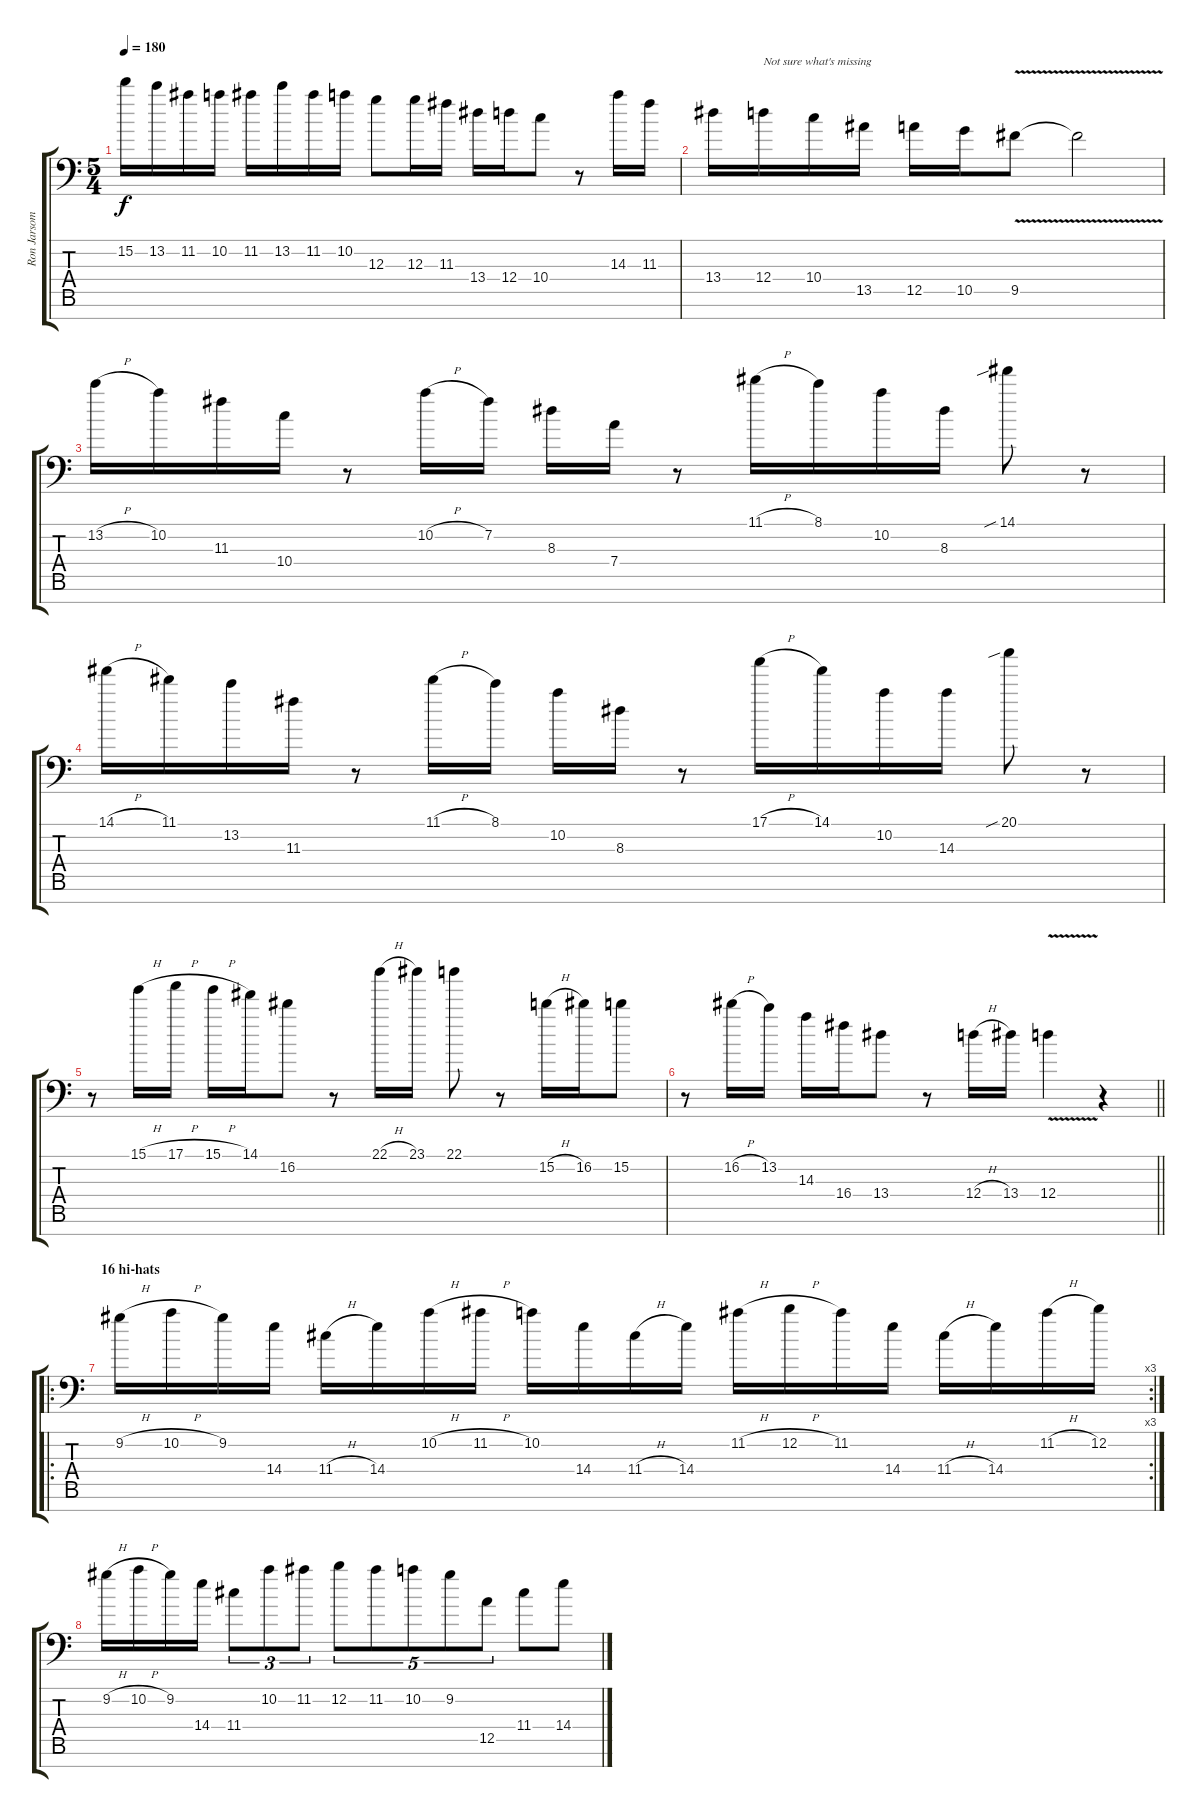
\track ("Ron Jarsombek " "Ron Jarsom") {instrument distortionguitar}
\staff {score tabs}
\tuning (E4 B3 G3 D3 A2 E2 A1) {hide}
\ts (5 4)
\tempo 180
\clef f4
\ks c
15.2.16{dy f} 13.2.16 11.2.16 10.2.16 11.2.16 13.2.16 11.2.16 10.2.16 12.3.8 12.3.16 11.3.16 13.4.16 12.4.16 10.4.8 r.8 14.3.16 11.3.16 |
13.4.16 12.4.16{txt "Not sure what's missing"} 10.4.16 13.5.16 12.5.16 10.5.16 9.5{v}.8 9.5{t}.2 |
13.2{h}.16 10.2.16 11.3.16 10.4.16 r.8 10.2{h}.16 7.2.16 8.3.16 7.4.16 r.8 11.1{h}.16 8.1.16 10.2.16 8.3.16 14.1{sib}.8 r.8 |
14.1{h}.16 11.1.16 13.2.16 11.3.16 r.8 11.1{h}.16 8.1.16 10.2.16 8.3.16 r.8 17.1{h}.16 14.1.16 10.2.16 14.3.16 20.1{sib}.8 r.8 |
r.8 15.1{h}.16 17.1{h}.16 15.1{h}.16 14.1.16 16.2.8 r.8 22.1{h}.16 23.1.16 22.1.8 r.8 15.2{h}.16 16.2.16 15.2.8 |
\barLineRight lightlight
r.8 16.2{h}.16 13.2.16 14.3.16 16.4.16 13.4.8 r.8 12.4{h}.16 13.4.16 12.4{v}.4 r.4 |
\ro
\rc 3
\section ("" "16 hi-hats")
9.2{h}.16 10.2{h}.16 9.2.16 14.4.16 11.4{h}.16 14.4.16 10.2{h}.16 11.2{h}.16 10.2.16 14.4.16 11.4{h}.16 14.4.16 11.2{h}.16 12.2{h}.16 11.2.16 14.4.16 11.4{h}.16 14.4.16 11.2{h}.16 12.2.16 |
9.2{h}.16 10.2{h}.16 9.2.16 14.4.16 11.4.8{tu (3 2)} 10.2.8{tu (3 2)} 11.2.8{tu (3 2)} 12.2.8{tu (5 4)} 11.2.8{tu (5 4)} 10.2.8{tu (5 4)} 9.2.8{tu (5 4)} 12.5.8{tu (5 4)} 11.4.8 14.4.8
